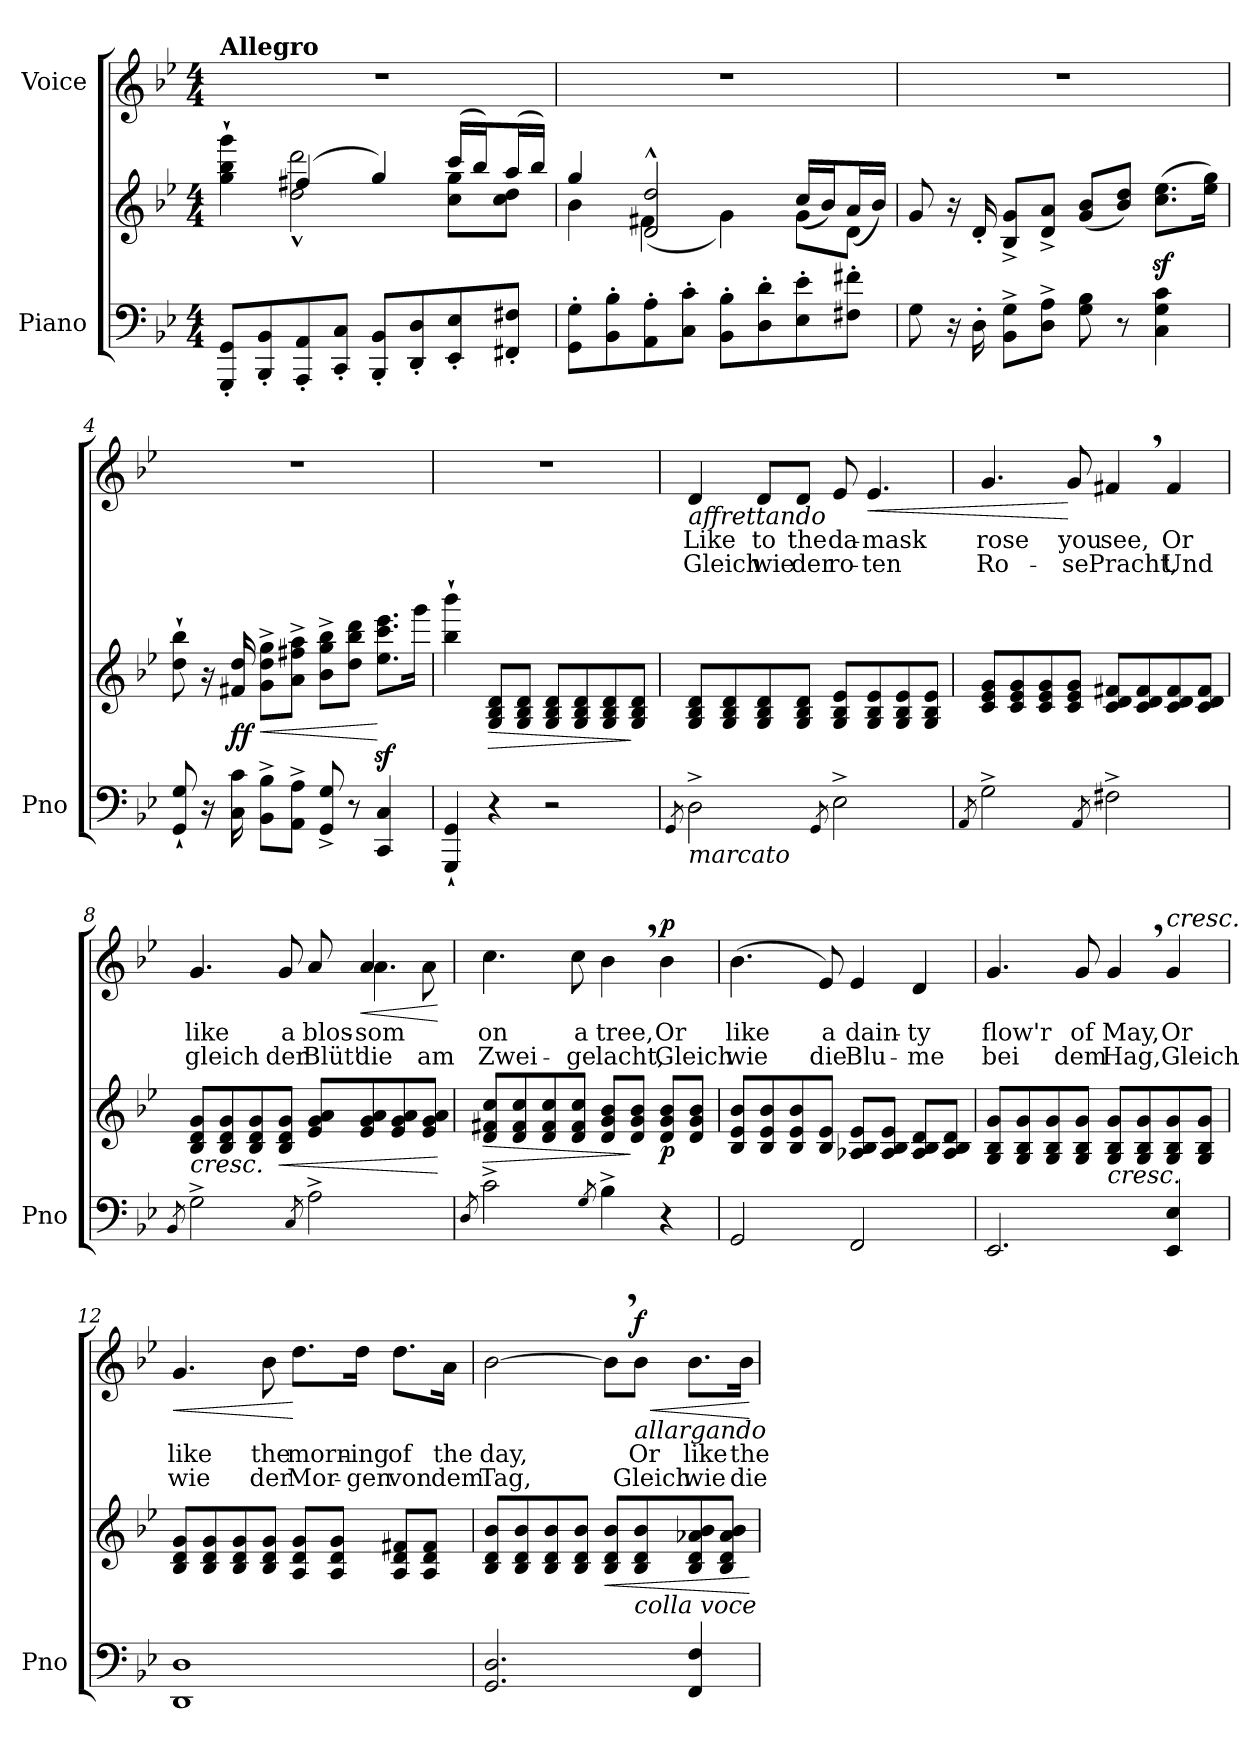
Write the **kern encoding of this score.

**kern	**kern	**dynam	**kern	**text	**text	**dynam
*part2	*part2	*part2	*part1	*part1	*part1	*part1
*staff3	*staff2	*staff2/3	*staff1	*staff1	*staff1	*staff1
*I"Piano	*	*	*I"Voice	*	*	*
*I'Pno	*	*	*	*	*	*
*clefF4	*clefG2	*	*clefG2	*	*	*
*k[b-e-]	*k[b-e-]	*	*k[b-e-]	*	*	*
*M4/4	*M4/4	*	*M4/4	*	*	*
=1	=1	=1	=1	=1	=1	=1
*	*^	*	*	*	*	*
!	!	!	!	!LO:TX:a:B:t=Allegro	!	!	!
!	!	!	!LO:DY:b	!	!	!	!
!	!	!	!LO:DY:n=1:b	!	!	!	!
8GGG/' 8GG/'L	4gg\`> 4bb-\`> 4ggg\`>	4ryy	f other-dynamics	1r	.	.	.
8BBB-/' 8BB-/'	.	.	.	.	.	.	.
8AAA/' 8AA/'	(4ff#X/	2dd\^^ 2ddd\^^	.	.	.	.	.
8CC/' 8C/'J	.	.	.	.	.	.	.
8BBB-/' 8BB-/'L	4gg/)	.	.	.	.	.	.
8DD/' 8D/'	.	.	.	.	.	.	.
8EE-/' 8E-/'	(16ccc/LL	8cc\ 8gg\L	.	.	.	.	.
.	16bb-/J)	.	.	.	.	.	.
8FF#X/' 8F#X/'J	(16aa/L	8cc\ 8dd\J	.	.	.	.	.
.	16bb-/JJ)	.	.	.	.	.	.
=2	=2	=2	=2	=2	=2	=2	=2
8GG\' 8G\'L	4gg/	4b-\	.	1r	.	.	.
8BB-\' 8B-\'	.	.	.	.	.	.	.
8AA\' 8A\'	2d/^^ 2dd/^^	(4f#X\	.	.	.	.	.
8C\' 8c\'J	.	.	.	.	.	.	.
8BB-\' 8B-\'L	.	4g\)	.	.	.	.	.
8D\' 8d\'	.	.	.	.	.	.	.
8E-\' 8e-\'	8g\L	(16cc/LL	.	.	.	.	.
.	.	16b-/J)	.	.	.	.	.
8F#X\' 8f#X\'J	8d\J	(16a/L	.	.	.	.	.
.	.	16b-/JJ)	.	.	.	.	.
!!LO:LB:g=z
=3	=3	=3	=3	=3	=3	=3	=3
!	!	!	!	!LO:TX:a:color=#FFFFFF:t=.	!	!	!
*	*v	*v	*	*	*	*	*
8G\	8g/	.	1r	.	.	.
16r	16r	.	.	.	.	.
16D'\	16d'/	.	.	.	.	.
8BB-\^ 8G\^L	8B-/^> 8g/^>L	.	.	.	.	.
8D\^ 8A\^J	8d/^> 8a/^>J	.	.	.	.	.
8G\ 8B-\	(8g/ 8b-/L	.	.	.	.	.
8r	8b-/ 8dd/J)	.	.	.	.	.
4C\ 4G\ 4c\	(8.cc\z< 8.ee-\z<L	.	.	.	.	.
.	16ee-\ 16gg\Jk)	.	.	.	.	.
=4	=4	=4	=4	=4	=4	=4
8GG/` 8G/`	8dd\` 8bb-\`	.	1r	.	.	.
16r	16r	.	.	.	.	.
!	!	!LO:DY:b	!	!	!	!
16C\ 16c\	16f#X/ 16dd/	ff	.	.	.	.
!	!	!LO:HP:b	!	!	!	!
8BB-\^ 8B-\^L	8g\^> 8dd\^> 8gg\^>L	<	.	.	.	.
8AA\^ 8A\^J	8a\^> 8ff#X\^> 8aa\^>J	.	.	.	.	.
8GG/^ 8G/^	8b-\^ 8gg\^ 8bb-\^L	.	.	.	.	.
8r	8dd\ 8bb-\ 8ddd\J	.	.	.	.	.
4CC/ 4C/	8.ee-\z< 8.ccc\z< 8.eee-\z<L	[	.	.	.	.
.	16ggg\Jk	.	.	.	.	.
=5	=5	=5	=5	=5	=5	=5
4GGG/` 4GG/`	4bb-\` 4bbb-\`	.	1r	.	.	.
!	!	!LO:HP:b	!	!	!	!
4r	8G/ 8B-/ 8d/L	>	.	.	.	.
.	8G/ 8B-/ 8d/J	.	.	.	.	.
2r	8G/ 8B-/ 8d/L	.	.	.	.	.
.	8G/ 8B-/ 8d/	.	.	.	.	.
.	8G/ 8B-/ 8d/	.	.	.	.	.
.	8G/ 8B-/ 8d/J	]	.	.	.	.
!!LO:LB:g=z
=6	=6	=6	=6	=6	=6	=6
8qGG/	.	.	.	.	.	.
!	!	!	!LO:TX:b:i:t=affrettando	!	!	!
!LO:TX:b:i:t=marcato	!	!	!	!	!	!
!	!	!	!	!LO:LY:b	!LO:LY:b	!
2D^\	8G/ 8B-/ 8d/L	.	4d/	Like	Gleich	.
.	8G/ 8B-/ 8d/	.	.	.	.	.
!	!	!	!	!LO:LY:b	!LO:LY:b	!
.	8G/ 8B-/ 8d/	.	8d/L	to	wie	.
!	!	!	!	!LO:LY:b	!LO:LY:b	!
.	8G/ 8B-/ 8d/J	.	8d/J	the	der	.
8qGG/	.	.	.	.	.	.
!	!	!	!	!LO:LY:b	!LO:LY:b	!
2E-^\	8G/ 8B-/ 8e-/L	.	8e-/	da-	ro-	.
!	!	!	!	!LO:LY:b	!LO:LY:b	!LO:HP:b
.	8G/ 8B-/ 8e-/	.	4.e-/	-mask	-ten	<
.	8G/ 8B-/ 8e-/	.	.	.	.	.
.	8G/ 8B-/ 8e-/J	.	.	.	.	.
=7	=7	=7	=7	=7	=7	=7
8qAA/	.	.	.	.	.	.
!	!	!	!	!LO:LY:b	!LO:LY:b	!
2G^\	8c/ 8e-/ 8g/L	.	4.g/	rose	Ro-	.
.	8c/ 8e-/ 8g/	.	.	.	.	.
.	8c/ 8e-/ 8g/	.	.	.	.	.
!	!	!	!	!LO:LY:b	!LO:LY:b	!
.	8c/ 8e-/ 8g/J	.	8g/	you	-se	[
8qAA/	.	.	.	.	.	.
!	!	!	!	!LO:LY:b	!LO:LY:b	!
2F#X^\	8c/ 8d/ 8f#X/L	.	4f#X,/	see,	Pracht,	.
.	8c/ 8d/ 8f#/	.	.	.	.	.
!	!	!	!	!LO:LY:b	!LO:LY:b	!
.	8c/ 8d/ 8f#/	.	4f#/	Or	Und	.
.	8c/ 8d/ 8f#/J	.	.	.	.	.
=8	=8	=8	=8	=8	=8	=8
8qBB-/	.	.	.	.	.	.
!	!	!	!LO:TX:a:i:t=cresc.	!	!	!
!	!LO:TX:b:i:t=cresc.	!	!	!	!	!
!	!	!	!	!LO:LY:b	!LO:LY:b	!
*	*	*	*^	*	*	*
2G^\	8B-/ 8d/ 8g/L	.	4.g/	8ryy	like	gleich	.
*	*	*	*v	*v	*	*	*
.	8B-/ 8d/ 8g/	.	.	.	.	.
.	8B-/ 8d/ 8g/	.	.	.	.	.
!	!	!LO:HP:b	!	!LO:LY:b	!LO:LY:b	!
.	8B-/ 8d/ 8g/J	<	8g/	a	der	.
8qC/	.	.	.	.	.	.
!	!	!	!	!LO:LY:b	!LO:LY:b	!
2A^\	8e-/ 8g/ 8a/L	.	8a/	blos-	Blüt'	.
!	!	!	!	!LO:LY:b	!LO:LY:b	!LO:HP:b
*	*	*	*^	*	*	*
.	8e-/ 8g/ 8a/	.	4a/	4.a\	-som	die	<
.	8e-/ 8g/ 8a/	.	.	.	.	.	.
!	!	!	!	!	!	!LO:LY:b	!
.	8e-/ 8g/ 8a/J	.	8a\	.	.	am	.
*	*	*	*v	*v	*	*	*
.	.	[	.	.	.	[
!!LO:LB:g=z
=9	=9	=9	=9	=9	=9	=9
8qD/	.	.	.	.	.	.
!	!	!LO:HP:b	!	!LO:LY:b	!LO:LY:b	!
2c^\	8d/ 8f#X/ 8cc/L	>	4.cc\	on	Zwei-	.
.	8d/ 8f#/ 8cc/	.	.	.	.	.
.	8d/ 8f#/ 8cc/	.	.	.	.	.
!	!	!	!	!LO:LY:b	!LO:LY:b	!
.	8d/ 8f#/ 8cc/J	.	8cc\	a	-ge	.
8qG/	.	.	.	.	.	.
!	!	!	!	!LO:LY:b	!LO:LY:b	!
4B-^\	8d/ 8g/ 8b-/L	.	4b-,\	tree,	lacht,	.
.	8d/ 8g/ 8b-/J	]	.	.	.	.
!	!	!LO:DY:b	!	!LO:LY:b	!LO:LY:b	!LO:DY:a
4r	8d/ 8g/ 8b-/L	p	4b-\	Or	Gleich	p
.	8d/ 8g/ 8b-/J	.	.	.	.	.
=10	=10	=10	=10	=10	=10	=10
!	!	!	!	!LO:LY:b	!LO:LY:b	!
2GG/	8B-/ 8e-/ 8b-/L	.	(4.b-\	like	wie	.
.	8B-/ 8e-/ 8b-/	.	.	.	.	.
.	8B-/ 8e-/ 8b-/	.	.	.	.	.
!	!	!	!	!LO:LY:b	!LO:LY:b	!
.	8B-/ 8e-/J	.	8e-/)	a	die	.
!	!	!	!	!LO:LY:b	!LO:LY:b	!
2FF/	8A-X/ 8B-/ 8e-/L	.	4e-/	dain-	Blu-	.
.	8A-/ 8B-/ 8e-/J	.	.	.	.	.
!	!	!	!	!LO:LY:b	!LO:LY:b	!
.	8A-/ 8B-/ 8d/L	.	4d/	-ty	-me	.
.	8A-/ 8B-/ 8d/J	.	.	.	.	.
=11	=11	=11	=11	=11	=11	=11
!	!	!	!	!LO:LY:b	!LO:LY:b	!
2.EE-/	8G/ 8B-/ 8g/L	.	4.g/	flow'r	bei	.
.	8G/ 8B-/ 8g/	.	.	.	.	.
.	8G/ 8B-/ 8g/	.	.	.	.	.
!	!	!	!	!LO:LY:b	!LO:LY:b	!
.	8G/ 8B-/ 8g/J	.	8g/	of	dem	.
!	!LO:TX:b:i:t=cresc.	!	!	!	!	!
!	!	!	!	!LO:LY:b	!LO:LY:b	!
.	8G/ 8B-/ 8g/L	.	4g,/	May,	Hag,	.
.	8G/ 8B-/ 8g/	.	.	.	.	.
!	!	!	!LO:TX:a:i:t=cresc.	!	!	!
!	!	!	!	!LO:LY:b	!LO:LY:b	!
4EE-/ 4E-/	8G/ 8B-/ 8g/	.	4g/	Or	Gleich	.
.	8G/ 8B-/ 8g/J	.	.	.	.	.
!!LO:PB:g=z
=12	=12	=12	=12	=12	=12	=12
!	!	!	!	!LO:LY:b	!LO:LY:b	!LO:HP:b
1DD 1D	8B-/ 8d/ 8g/L	.	4.g/	like	wie	<
.	8B-/ 8d/ 8g/	.	.	.	.	.
.	8B-/ 8d/ 8g/	.	.	.	.	.
!	!	!	!	!LO:LY:b	!LO:LY:b	!
.	8B-/ 8d/ 8g/J	.	8b-\	the	der	.
!	!	!	!	!LO:LY:b	!LO:LY:b	!
.	8A/ 8d/ 8g/L	.	8.dd\L	morn-	Mor-	[
.	8A/ 8d/ 8g/J	.	.	.	.	.
!	!	!	!	!LO:LY:b	!LO:LY:b	!
.	.	.	16dd\Jk	-ing	-gen	.
!	!	!	!	!LO:LY:b	!LO:LY:b	!
.	8A/ 8d/ 8f#X/L	.	8.dd\L	of	von	.
.	8A/ 8d/ 8f#/J	.	.	.	.	.
!	!	!	!	!LO:LY:b	!LO:LY:b	!
.	.	.	16a\Jk	the	dem	.
=13	=13	=13	=13	=13	=13	=13
!	!	!	!	!LO:LY:b	!LO:LY:b	!
2.GG/ 2.D/	8B-/ 8d/ 8b-/L	.	[2b-\	day,	Tag,	.
.	8B-/ 8d/ 8b-/	.	.	.	.	.
.	8B-/ 8d/ 8b-/	.	.	.	.	.
.	8B-/ 8d/ 8b-/J	.	.	.	.	.
!	!	!LO:HP:b	!	!	!	!
.	8B-/ 8d/ 8b-/L	<	8b-,\L]	.	.	.
!	!	!	!LO:TX:b:i:t=allargando	!	!	!
!	!LO:TX:b:i:t=colla voce	!	!	!	!	!
!	!	!	!	!LO:LY:b	!LO:LY:b	!LO:HP:b
!	!	!	!	!	!	!LO:DY:n=1:a
.	8B-/ 8d/ 8b-/	.	8b-\J	Or	Gleich	< f
!	!	!	!	!LO:LY:b	!LO:LY:b	!
4FF/ 4F/	8B-/ 8d/ 8a-X/ 8b-/	.	8.b-\L	like	wie	.
.	8B-/ 8d/ 8a-/ 8b-/J	.	.	.	.	.
!	!	!	!	!LO:LY:b	!LO:LY:b	!
.	.	.	16b-\Jk	the	die	.
.	.	[	.	.	.	[
=	=	=	=	=	=	=
*-	*-	*-	*-	*-	*-	*-
